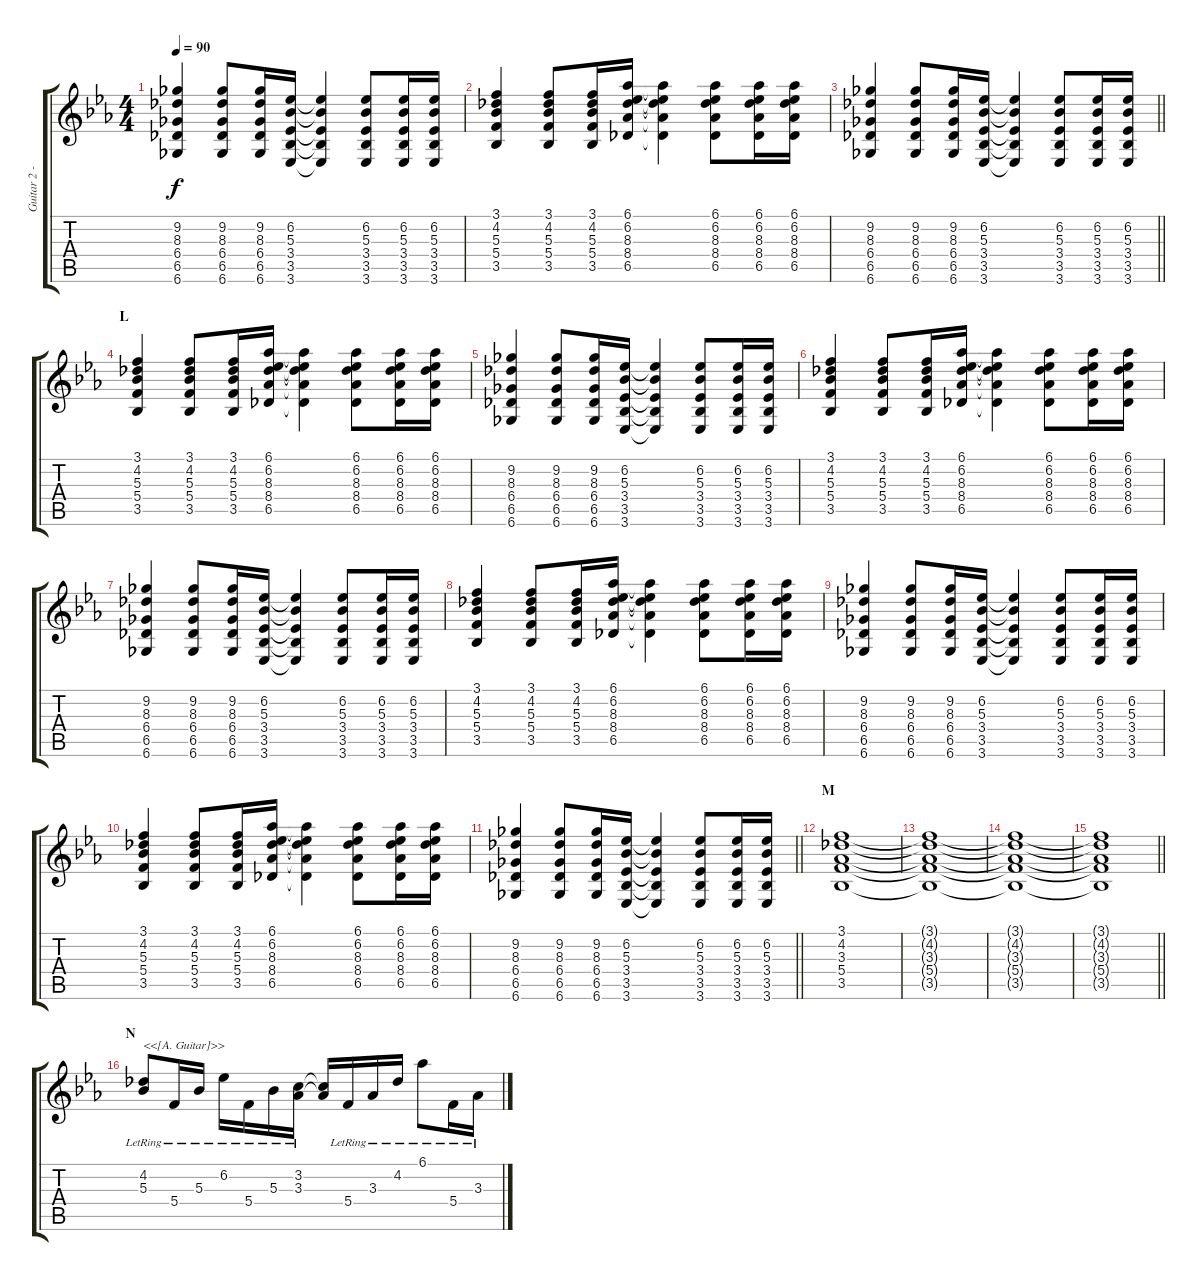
\track ("Guitar 2 - Uruha" "Guitar 2 -") {instrument acousticguitarsteel}
\staff {score tabs}
\tuning (D4 A3 F3 C3 G2 C2) {hide}
\ts (4 4)
\tempo 90
\clef g2
\ks eb
(9.2 8.3 6.4 6.5 6.6).4{dy f} (9.2 8.3 6.4 6.5 6.6).8 (9.2 8.3 6.4 6.5 6.6).16 (6.2 5.3 3.4 3.5 3.6).16 (6.2{t} 5.3{t} 3.4{t} 3.5{t} 3.6{t}).4 (6.2 5.3 3.4 3.5 3.6).8 (6.2 5.3 3.4 3.5 3.6).16 (6.2 5.3 3.4 3.5 3.6).16 |
(3.1 4.2 5.3 5.4 3.5).4 (3.1 4.2 5.3 5.4 3.5).8 (3.1 4.2 5.3 5.4 3.5).16 (6.1 6.2 8.3 8.4 6.5).16 (6.1{t} 6.2{t} 8.3{t} 8.4{t} 6.5{t}).4 (6.1 6.2 8.3 8.4 6.5).8 (6.1 6.2 8.3 8.4 6.5).16 (6.1 6.2 8.3 8.4 6.5).16 |
\barLineRight lightlight
(9.2 8.3 6.4 6.5 6.6).4 (9.2 8.3 6.4 6.5 6.6).8 (9.2 8.3 6.4 6.5 6.6).16 (6.2 5.3 3.4 3.5 3.6).16 (6.2{t} 5.3{t} 3.4{t} 3.5{t} 3.6{t}).4 (6.2 5.3 3.4 3.5 3.6).8 (6.2 5.3 3.4 3.5 3.6).16 (6.2 5.3 3.4 3.5 3.6).16 |
\section ("" "L")
(3.1 4.2 5.3 5.4 3.5).4{volume 4} (3.1 4.2 5.3 5.4 3.5).8 (3.1 4.2 5.3 5.4 3.5).16 (6.1 6.2 8.3 8.4 6.5).16 (6.1{t} 6.2{t} 8.3{t} 8.4{t} 6.5{t}).4 (6.1 6.2 8.3 8.4 6.5).8 (6.1 6.2 8.3 8.4 6.5).16 (6.1 6.2 8.3 8.4 6.5).16 |
(9.2 8.3 6.4 6.5 6.6).4 (9.2 8.3 6.4 6.5 6.6).8 (9.2 8.3 6.4 6.5 6.6).16 (6.2 5.3 3.4 3.5 3.6).16 (6.2{t} 5.3{t} 3.4{t} 3.5{t} 3.6{t}).4 (6.2 5.3 3.4 3.5 3.6).8 (6.2 5.3 3.4 3.5 3.6).16 (6.2 5.3 3.4 3.5 3.6).16 |
(3.1 4.2 5.3 5.4 3.5).4 (3.1 4.2 5.3 5.4 3.5).8 (3.1 4.2 5.3 5.4 3.5).16 (6.1 6.2 8.3 8.4 6.5).16 (6.1{t} 6.2{t} 8.3{t} 8.4{t} 6.5{t}).4 (6.1 6.2 8.3 8.4 6.5).8 (6.1 6.2 8.3 8.4 6.5).16 (6.1 6.2 8.3 8.4 6.5).16 |
(9.2 8.3 6.4 6.5 6.6).4 (9.2 8.3 6.4 6.5 6.6).8 (9.2 8.3 6.4 6.5 6.6).16 (6.2 5.3 3.4 3.5 3.6).16 (6.2{t} 5.3{t} 3.4{t} 3.5{t} 3.6{t}).4 (6.2 5.3 3.4 3.5 3.6).8 (6.2 5.3 3.4 3.5 3.6).16 (6.2 5.3 3.4 3.5 3.6).16 |
(3.1 4.2 5.3 5.4 3.5).4 (3.1 4.2 5.3 5.4 3.5).8 (3.1 4.2 5.3 5.4 3.5).16 (6.1 6.2 8.3 8.4 6.5).16 (6.1{t} 6.2{t} 8.3{t} 8.4{t} 6.5{t}).4 (6.1 6.2 8.3 8.4 6.5).8 (6.1 6.2 8.3 8.4 6.5).16 (6.1 6.2 8.3 8.4 6.5).16 |
(9.2 8.3 6.4 6.5 6.6).4 (9.2 8.3 6.4 6.5 6.6).8 (9.2 8.3 6.4 6.5 6.6).16 (6.2 5.3 3.4 3.5 3.6).16 (6.2{t} 5.3{t} 3.4{t} 3.5{t} 3.6{t}).4 (6.2 5.3 3.4 3.5 3.6).8 (6.2 5.3 3.4 3.5 3.6).16 (6.2 5.3 3.4 3.5 3.6).16 |
(3.1 4.2 5.3 5.4 3.5).4 (3.1 4.2 5.3 5.4 3.5).8 (3.1 4.2 5.3 5.4 3.5).16 (6.1 6.2 8.3 8.4 6.5).16 (6.1{t} 6.2{t} 8.3{t} 8.4{t} 6.5{t}).4 (6.1 6.2 8.3 8.4 6.5).8 (6.1 6.2 8.3 8.4 6.5).16 (6.1 6.2 8.3 8.4 6.5).16 |
\barLineRight lightlight
(9.2 8.3 6.4 6.5 6.6).4 (9.2 8.3 6.4 6.5 6.6).8 (9.2 8.3 6.4 6.5 6.6).16 (6.2 5.3 3.4 3.5 3.6).16 (6.2{t} 5.3{t} 3.4{t} 3.5{t} 3.6{t}).4 (6.2 5.3 3.4 3.5 3.6).8 (6.2 5.3 3.4 3.5 3.6).16 (6.2 5.3 3.4 3.5 3.6).16 |
\section ("" "M")
(3.1 4.2 3.3 5.4 3.5).1 |
(3.1{t} 4.2{t} 3.3{t} 5.4{t} 3.5{t}).1 |
(3.1{t} 4.2{t} 3.3{t} 5.4{t} 3.5{t}).1 |
\barLineRight lightlight
(3.1{t} 4.2{t} 3.3{t} 5.4{t} 3.5{t}).1 |
\section ("" "N")
(4.2{lr} 5.3{lr}).8{txt "<<[A. Guitar]>>" volume 9 instrument acousticguitarsteel} 5.4{lr}.16 5.3{lr}.16 6.2{lr}.16 5.4{lr}.16 5.3{lr}.16 (3.2{lr} 3.3{lr}).16 (3.2{t} 3.3{t}).16 5.4{lr}.16 3.3{lr}.16 4.2{lr}.16 6.1{lr}.8 5.4{lr}.16 3.3{lr}.16
